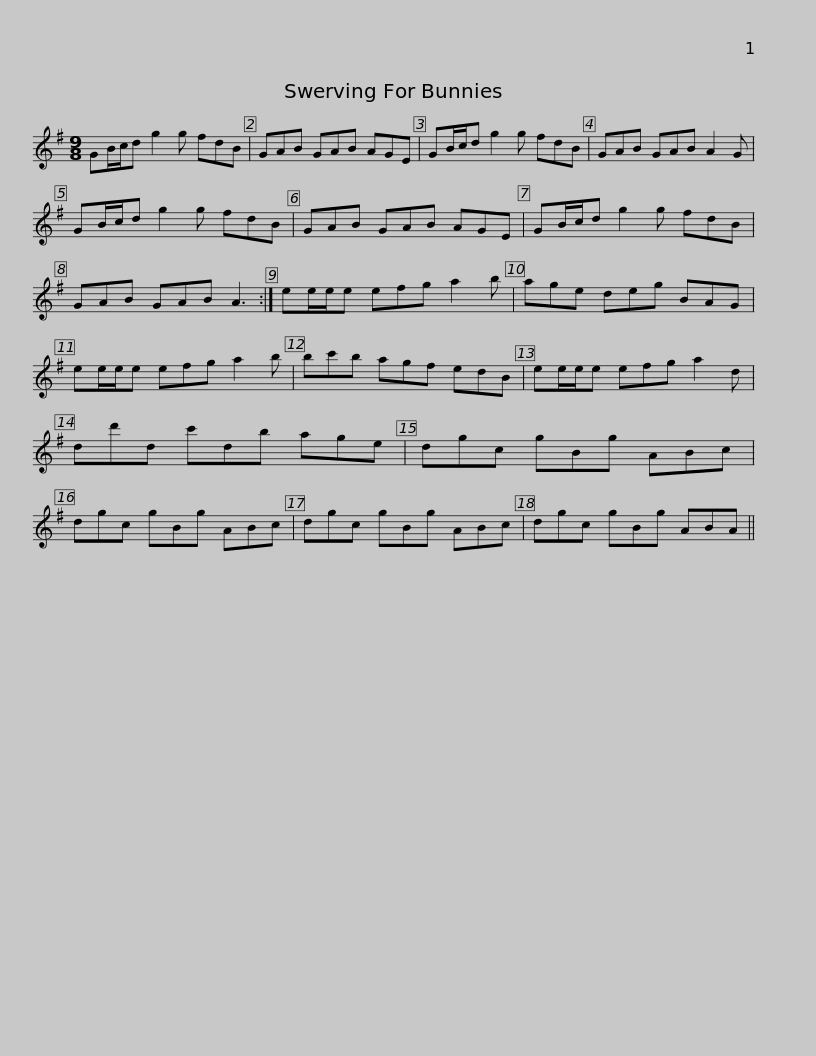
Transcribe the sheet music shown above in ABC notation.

X:1
L:1/8
M:9/8
I:linebreak $
K:G
V:1 treble
V:1
 GB/c/d g2 g fdB | GAB GAB AGE | GB/c/d g2 g fdB | GAB GAB A2 G | GB/c/d g2 g fdB |$ %5
 GAB GAB AGE | GB/c/d g2 g fdB | GAB GAB A3 :| ee/e/e efg a2 b | age deg BAG |$ %10
 ee/e/e efg a2 b | bc'b agf edB | ee/e/e efg a2 d | dd'd c'db age |$ dgc gBg ABc | %15
 dgc gBg ABc | dgc gBg ABc | dgc gBg ABA || %18
